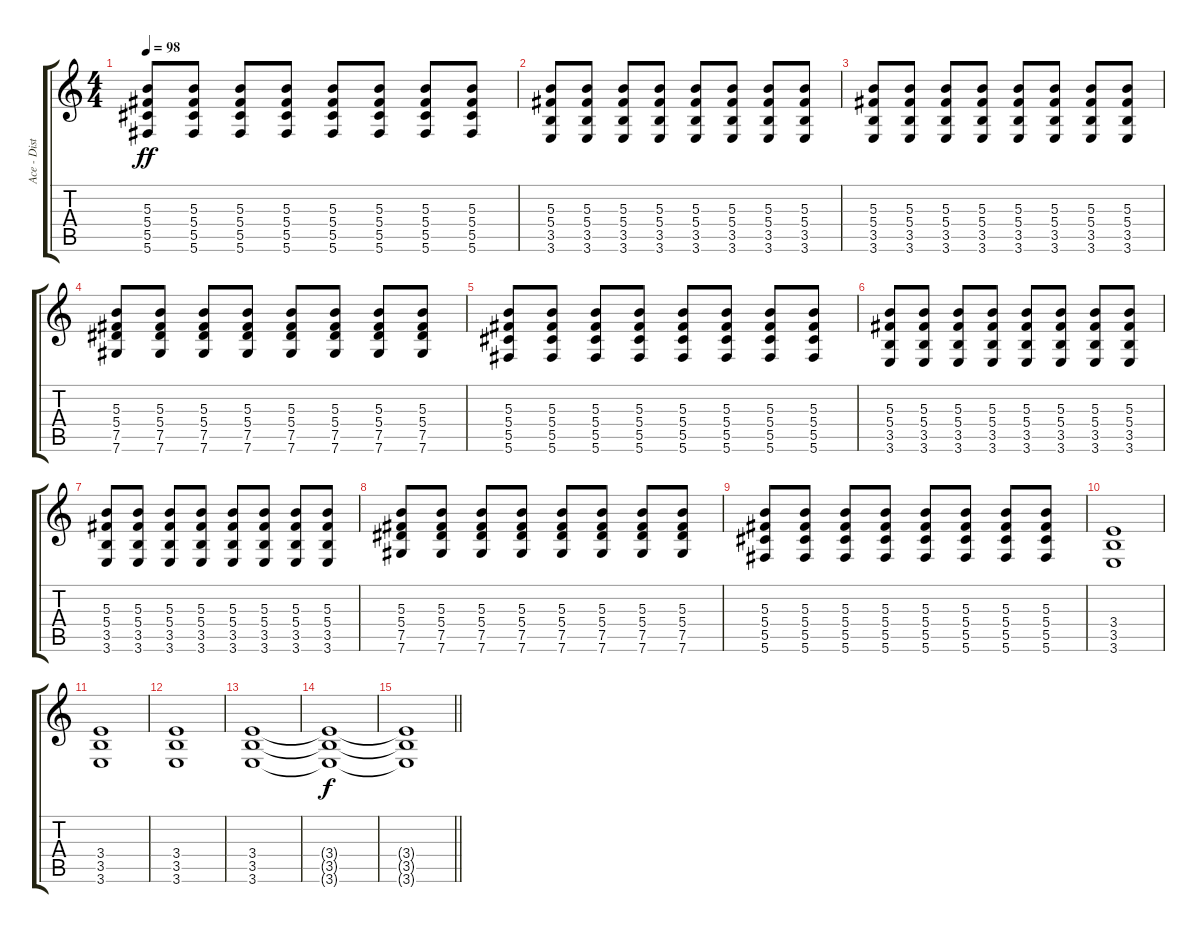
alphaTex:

\track ("Ace - Distorted Guitar 1" "Ace - Dist") {instrument distortionguitar}
\staff {score tabs}
\tuning (Eb4 Bb3 Gb3 Db3 Ab2 Db2) {hide}
\ts (4 4)
\tempo 98
\clef g2
\ks c
(5.3 5.4 5.5 5.6).8{dy ff} (5.3 5.4 5.5 5.6).8 (5.3 5.4 5.5 5.6).8 (5.3 5.4 5.5 5.6).8 (5.3 5.4 5.5 5.6).8 (5.3 5.4 5.5 5.6).8 (5.3 5.4 5.5 5.6).8 (5.3 5.4 5.5 5.6).8 |
(5.3 5.4 3.5 3.6).8 (5.3 5.4 3.5 3.6).8 (5.3 5.4 3.5 3.6).8 (5.3 5.4 3.5 3.6).8 (5.3 5.4 3.5 3.6).8 (5.3 5.4 3.5 3.6).8 (5.3 5.4 3.5 3.6).8 (5.3 5.4 3.5 3.6).8 |
(5.3 5.4 3.5 3.6).8 (5.3 5.4 3.5 3.6).8 (5.3 5.4 3.5 3.6).8 (5.3 5.4 3.5 3.6).8 (5.3 5.4 3.5 3.6).8 (5.3 5.4 3.5 3.6).8 (5.3 5.4 3.5 3.6).8 (5.3 5.4 3.5 3.6).8 |
(5.3 5.4 7.5 7.6).8 (5.3 5.4 7.5 7.6).8 (5.3 5.4 7.5 7.6).8 (5.3 5.4 7.5 7.6).8 (5.3 5.4 7.5 7.6).8 (5.3 5.4 7.5 7.6).8 (5.3 5.4 7.5 7.6).8 (5.3 5.4 7.5 7.6).8 |
(5.3 5.4 5.5 5.6).8 (5.3 5.4 5.5 5.6).8 (5.3 5.4 5.5 5.6).8 (5.3 5.4 5.5 5.6).8 (5.3 5.4 5.5 5.6).8 (5.3 5.4 5.5 5.6).8 (5.3 5.4 5.5 5.6).8 (5.3 5.4 5.5 5.6).8 |
(5.3 5.4 3.5 3.6).8 (5.3 5.4 3.5 3.6).8 (5.3 5.4 3.5 3.6).8 (5.3 5.4 3.5 3.6).8 (5.3 5.4 3.5 3.6).8 (5.3 5.4 3.5 3.6).8 (5.3 5.4 3.5 3.6).8 (5.3 5.4 3.5 3.6).8 |
(5.3 5.4 3.5 3.6).8 (5.3 5.4 3.5 3.6).8 (5.3 5.4 3.5 3.6).8 (5.3 5.4 3.5 3.6).8 (5.3 5.4 3.5 3.6).8 (5.3 5.4 3.5 3.6).8 (5.3 5.4 3.5 3.6).8 (5.3 5.4 3.5 3.6).8 |
(5.3 5.4 7.5 7.6).8 (5.3 5.4 7.5 7.6).8 (5.3 5.4 7.5 7.6).8 (5.3 5.4 7.5 7.6).8 (5.3 5.4 7.5 7.6).8 (5.3 5.4 7.5 7.6).8 (5.3 5.4 7.5 7.6).8 (5.3 5.4 7.5 7.6).8 |
(5.3 5.4 5.5 5.6).8 (5.3 5.4 5.5 5.6).8 (5.3 5.4 5.5 5.6).8 (5.3 5.4 5.5 5.6).8 (5.3 5.4 5.5 5.6).8 (5.3 5.4 5.5 5.6).8 (5.3 5.4 5.5 5.6).8 (5.3 5.4 5.5 5.6).8 |
(3.4 3.5 3.6).1 |
(3.4 3.5 3.6).1 |
(3.4 3.5 3.6).1 |
(3.4 3.5 3.6).1{volume 0} |
(3.4{t} 3.5{t} 3.6{t}).1{dy f} |
\barLineRight lightlight
(3.4{t} 3.5{t} 3.6{t}).1
